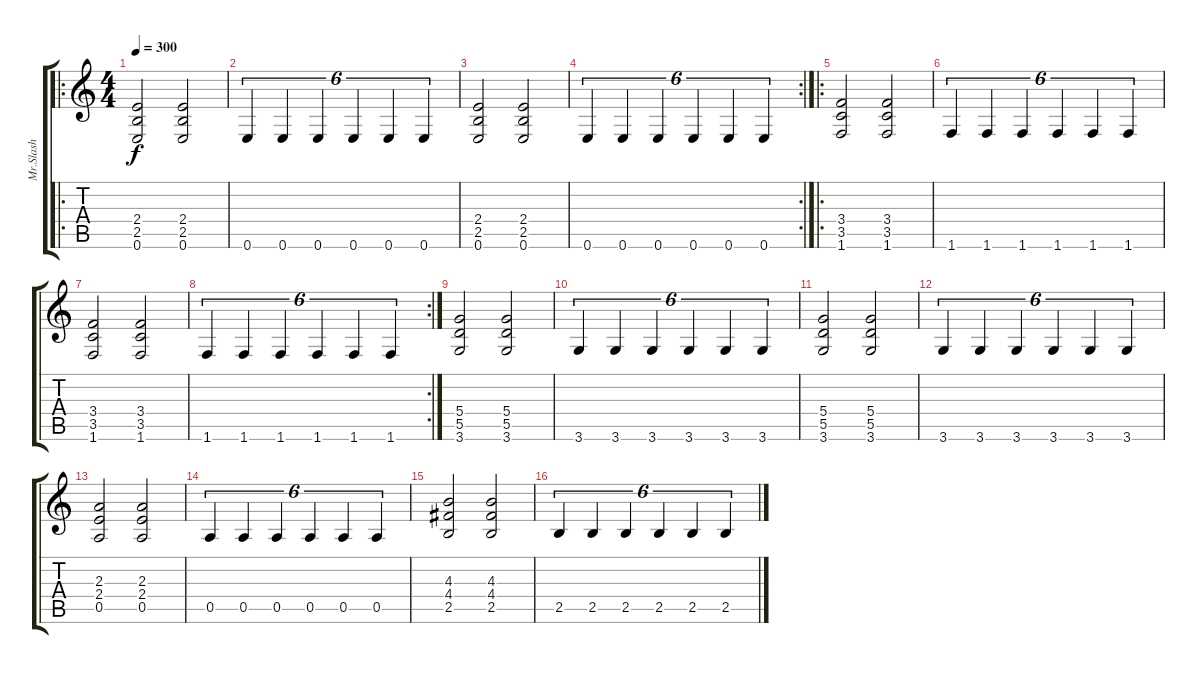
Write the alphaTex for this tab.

\track ("Mr.Slash" "Mr.Slash") {instrument distortionguitar}
\staff {score tabs}
\tuning (E4 B3 G3 D3 A2 E2) {hide}
\ro
\ts (4 4)
\tempo 300
\clef g2
\ks c
(2.4 2.5 0.6).2{dy f} (2.4 2.5 0.6).2 |
0.6.4{tu (6 4)} 0.6.4{tu (6 4)} 0.6.4{tu (6 4)} 0.6.4{tu (6 4)} 0.6.4{tu (6 4)} 0.6.4{tu (6 4)} |
(2.4 2.5 0.6).2 (2.4 2.5 0.6).2 |
\rc 2
0.6.4{tu (6 4)} 0.6.4{tu (6 4)} 0.6.4{tu (6 4)} 0.6.4{tu (6 4)} 0.6.4{tu (6 4)} 0.6.4{tu (6 4)} |
\ro
(3.4 3.5 1.6).2 (3.4 3.5 1.6).2 |
1.6.4{tu (6 4)} 1.6.4{tu (6 4)} 1.6.4{tu (6 4)} 1.6.4{tu (6 4)} 1.6.4{tu (6 4)} 1.6.4{tu (6 4)} |
(3.4 3.5 1.6).2 (3.4 3.5 1.6).2 |
\rc 2
1.6.4{tu (6 4)} 1.6.4{tu (6 4)} 1.6.4{tu (6 4)} 1.6.4{tu (6 4)} 1.6.4{tu (6 4)} 1.6.4{tu (6 4)} |
(5.4 5.5 3.6).2 (5.4 5.5 3.6).2 |
3.6.4{tu (6 4)} 3.6.4{tu (6 4)} 3.6.4{tu (6 4)} 3.6.4{tu (6 4)} 3.6.4{tu (6 4)} 3.6.4{tu (6 4)} |
(5.4 5.5 3.6).2 (5.4 5.5 3.6).2 |
3.6.4{tu (6 4)} 3.6.4{tu (6 4)} 3.6.4{tu (6 4)} 3.6.4{tu (6 4)} 3.6.4{tu (6 4)} 3.6.4{tu (6 4)} |
(2.3 2.4 0.5).2 (2.3 2.4 0.5).2 |
0.5.4{tu (6 4)} 0.5.4{tu (6 4)} 0.5.4{tu (6 4)} 0.5.4{tu (6 4)} 0.5.4{tu (6 4)} 0.5.4{tu (6 4)} |
(4.3 4.4 2.5).2 (4.3 4.4 2.5).2 |
2.5.4{tu (6 4)} 2.5.4{tu (6 4)} 2.5.4{tu (6 4)} 2.5.4{tu (6 4)} 2.5.4{tu (6 4)} 2.5.4{tu (6 4)}
